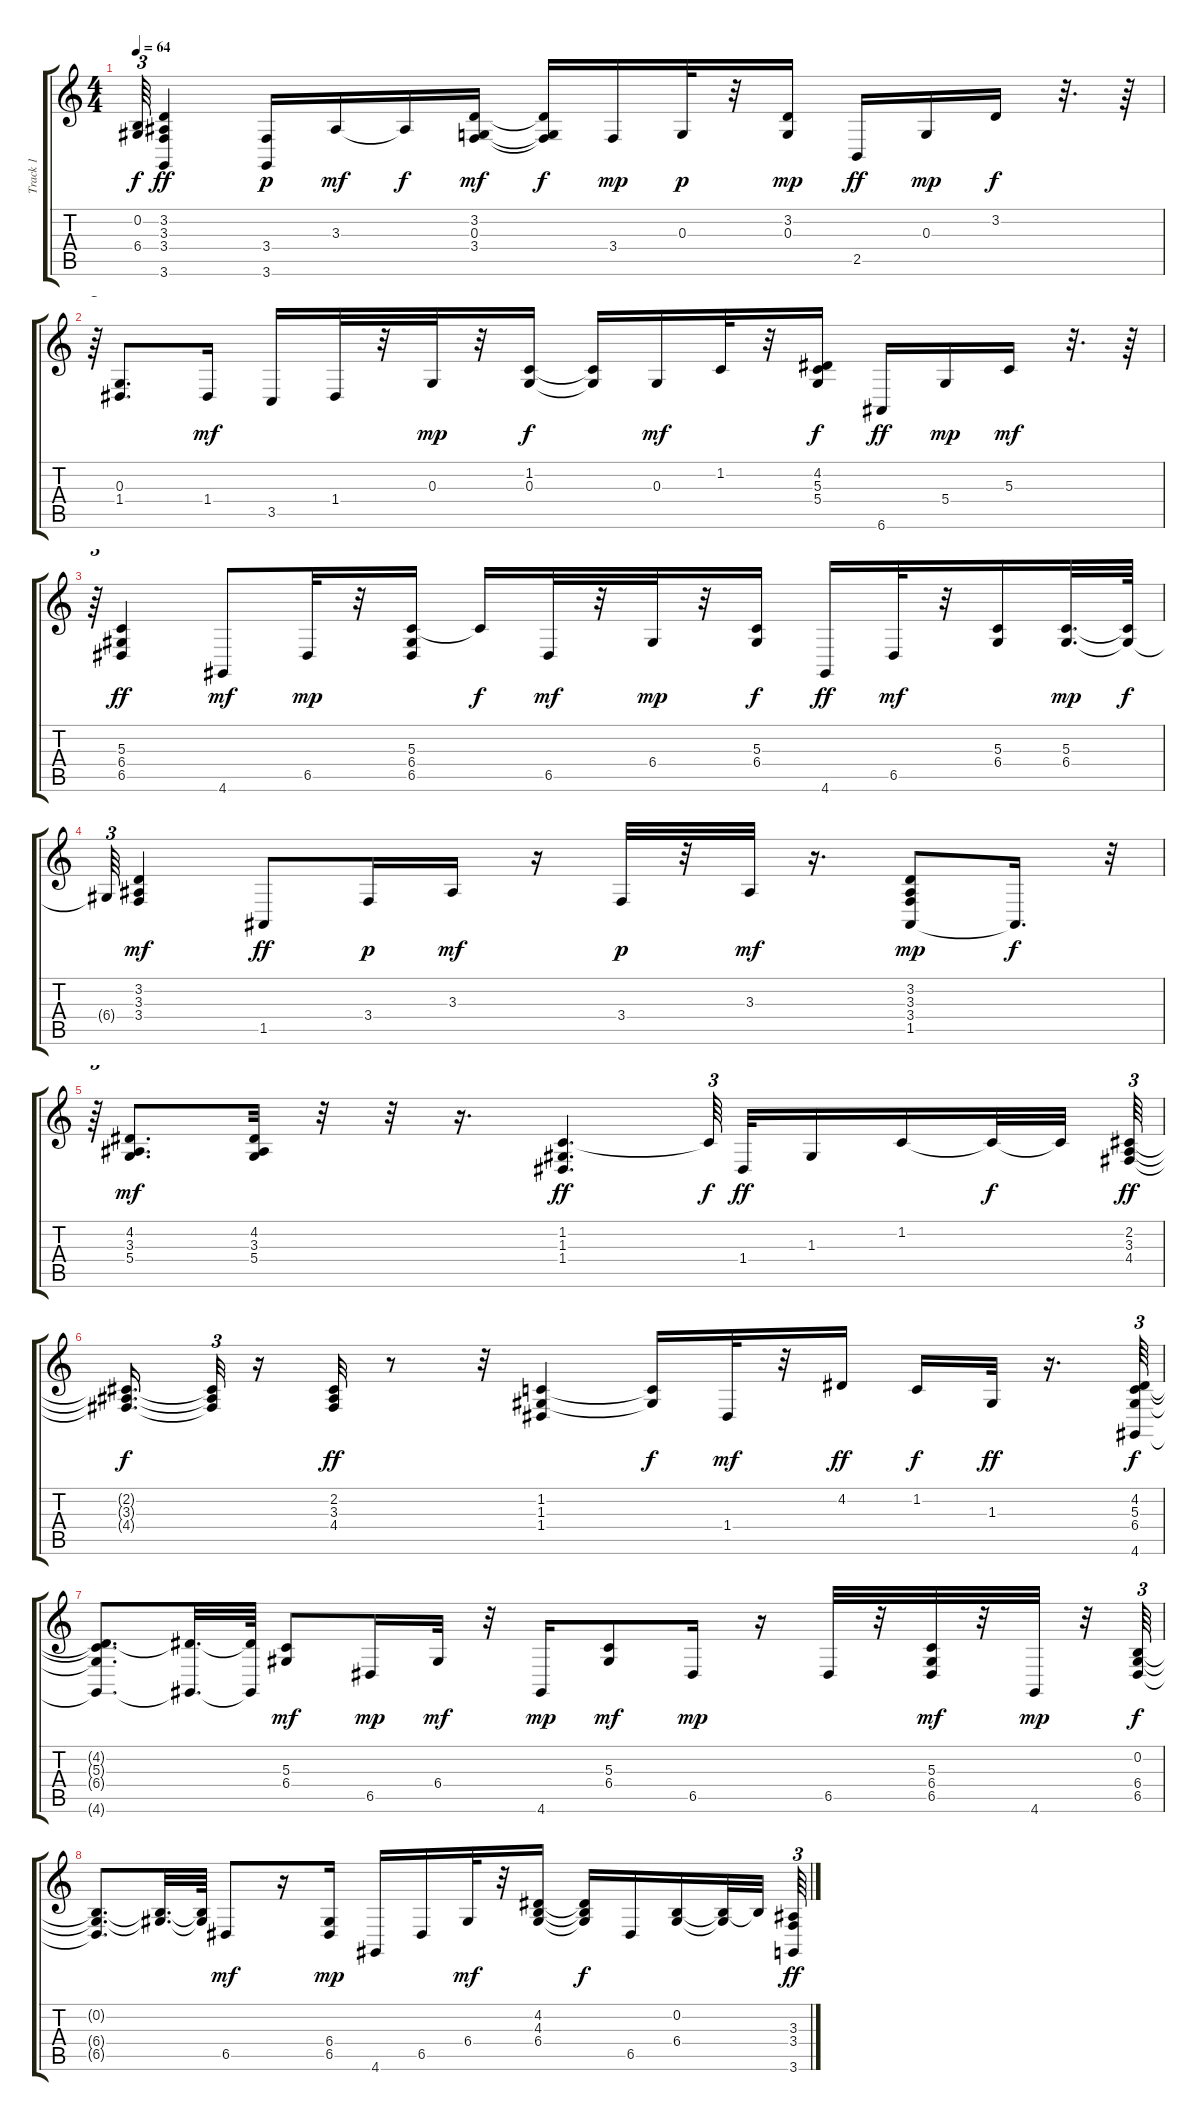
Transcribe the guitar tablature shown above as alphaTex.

\track ("Track 1" "Track 1") {instrument acousticgrandpiano}
\staff {score tabs}
\tuning (E4 B3 G3 D3 A2 E2) {hide}
\ts (4 4)
\tempo 64
\clef g2
\ks c
(0.2{t} 6.4{t}).64{tu (3 2) dy f} (3.2 3.3 3.4 3.6).4{dy ff} (3.4 3.6).16{dy p} 3.3.16{dy mf} 3.3{t}.16{dy f} (3.2 0.3 3.4).16{dy mf} (3.2{t} 0.3{t} 3.4{t}).16{dy f} 3.4.16{dy mp} 0.3.32{dy p} r.32 (3.2 0.3).16{dy mp} 2.5.16{dy ff} 0.3.16{dy mp} 3.2.16{dy f} r.32{d} r.64 |
r.64{tu (3 2)} (0.3 1.4).8{d} 1.4.16{dy mf} 3.5.16 1.4.32 r.32 0.3.32{dy mp} r.32 (1.2 0.3).16{dy f} (1.2{t} 0.3{t}).16 0.3.16{dy mf} 1.2.32 r.32 (4.2 5.3 5.4).16{dy f} 6.6.16{dy ff} 5.4.16{dy mp} 5.3.16{dy mf} r.32{d} r.64 |
r.64{tu (3 2)} (5.3 6.4 6.5).4{dy ff} 4.6.8{dy mf} 6.5.32{dy mp} r.32 (5.3 6.4 6.5).16 5.3{t}.16{dy f} 6.5.32{dy mf} r.32 6.4.32{dy mp} r.32 (5.3 6.4).16{dy f} 4.6.16{dy ff} 6.5.32{dy mf} r.32 (5.3 6.4).16 (5.3 6.4).32{d dy mp} (5.3{t} 6.4{t}).64{dy f} |
6.4{t}.64{tu (3 2)} (3.2 3.3 3.4).4{dy mf} 1.5.8{dy ff} 3.4.16{dy p} 3.3.16{dy mf} r.16 3.4.32{dy p} r.32 3.3.32{dy mf} r.16{d} (3.2 3.3 3.4 1.5).8{dy mp} 1.5{t}.16{d dy f} r.32{tu (3 2)} |
r.64{tu (3 2)} (4.2 3.3 5.4).8{d dy mf} (4.2 3.3 5.4).32 r.32 r.32 r.16{d} (1.2 1.3 1.4).4{d dy ff} 1.2{t}.64{tu (3 2) dy f beam splitsecondary} 1.4.32{dy ff} 1.3.16 1.2.16 1.2{t}.32{dy f} 1.2{t}.32{beam splitsecondary} (2.2 3.3 4.4).64{tu (3 2) dy ff} |
(2.2{t} 3.3{t} 4.4{t}).16{d dy f} (2.2{t} 3.3{t} 4.4{t}).32{tu (3 2)} r.16 (2.2 3.3 4.4).32{dy ff} r.8 r.32 (1.2 1.3 1.4).4 (1.2{t} 1.3{t}).16{dy f} 1.4.32{dy mf} r.32 4.2.16{dy ff} 1.2.16{dy f} 1.3.32{dy ff} r.16{d} (4.2 5.3 6.4 4.6).64{tu (3 2) dy f} |
(4.2{t} 5.3{t} 6.4{t} 4.6{t}).8{d} (4.2{t} 4.6{t}).32{d} (4.2{t} 4.6{t}).64 (5.3 6.4).8{dy mf} 6.5.16{dy mp} 6.4.32{dy mf} r.32 4.6.16{dy mp} (5.3 6.4).8{dy mf} 6.5.16{dy mp} r.16 6.5.32 r.32 (5.3 6.4 6.5).32{dy mf} r.32 4.6.32{dy mp} r.32 (0.2 6.4 6.5).64{tu (3 2) dy f} |
(0.2{t} 6.4{t} 6.5{t}).8{d} (0.2{t} 6.4{t}).32{d} (0.2{t} 6.4{t}).64 6.5.8{dy mf} r.16 (6.4 6.5).16{dy mp} 4.6.16 6.5.16 6.4.32{dy mf} r.32 (4.2 4.3 6.4).16 (4.2{t} 4.3{t} 6.4{t}).16{dy f} 6.5.16 (0.2 6.4).16 (0.2{t} 6.4{t}).32 0.2{t}.32 (3.3 3.4 3.6).64{tu (3 2) dy ff}
